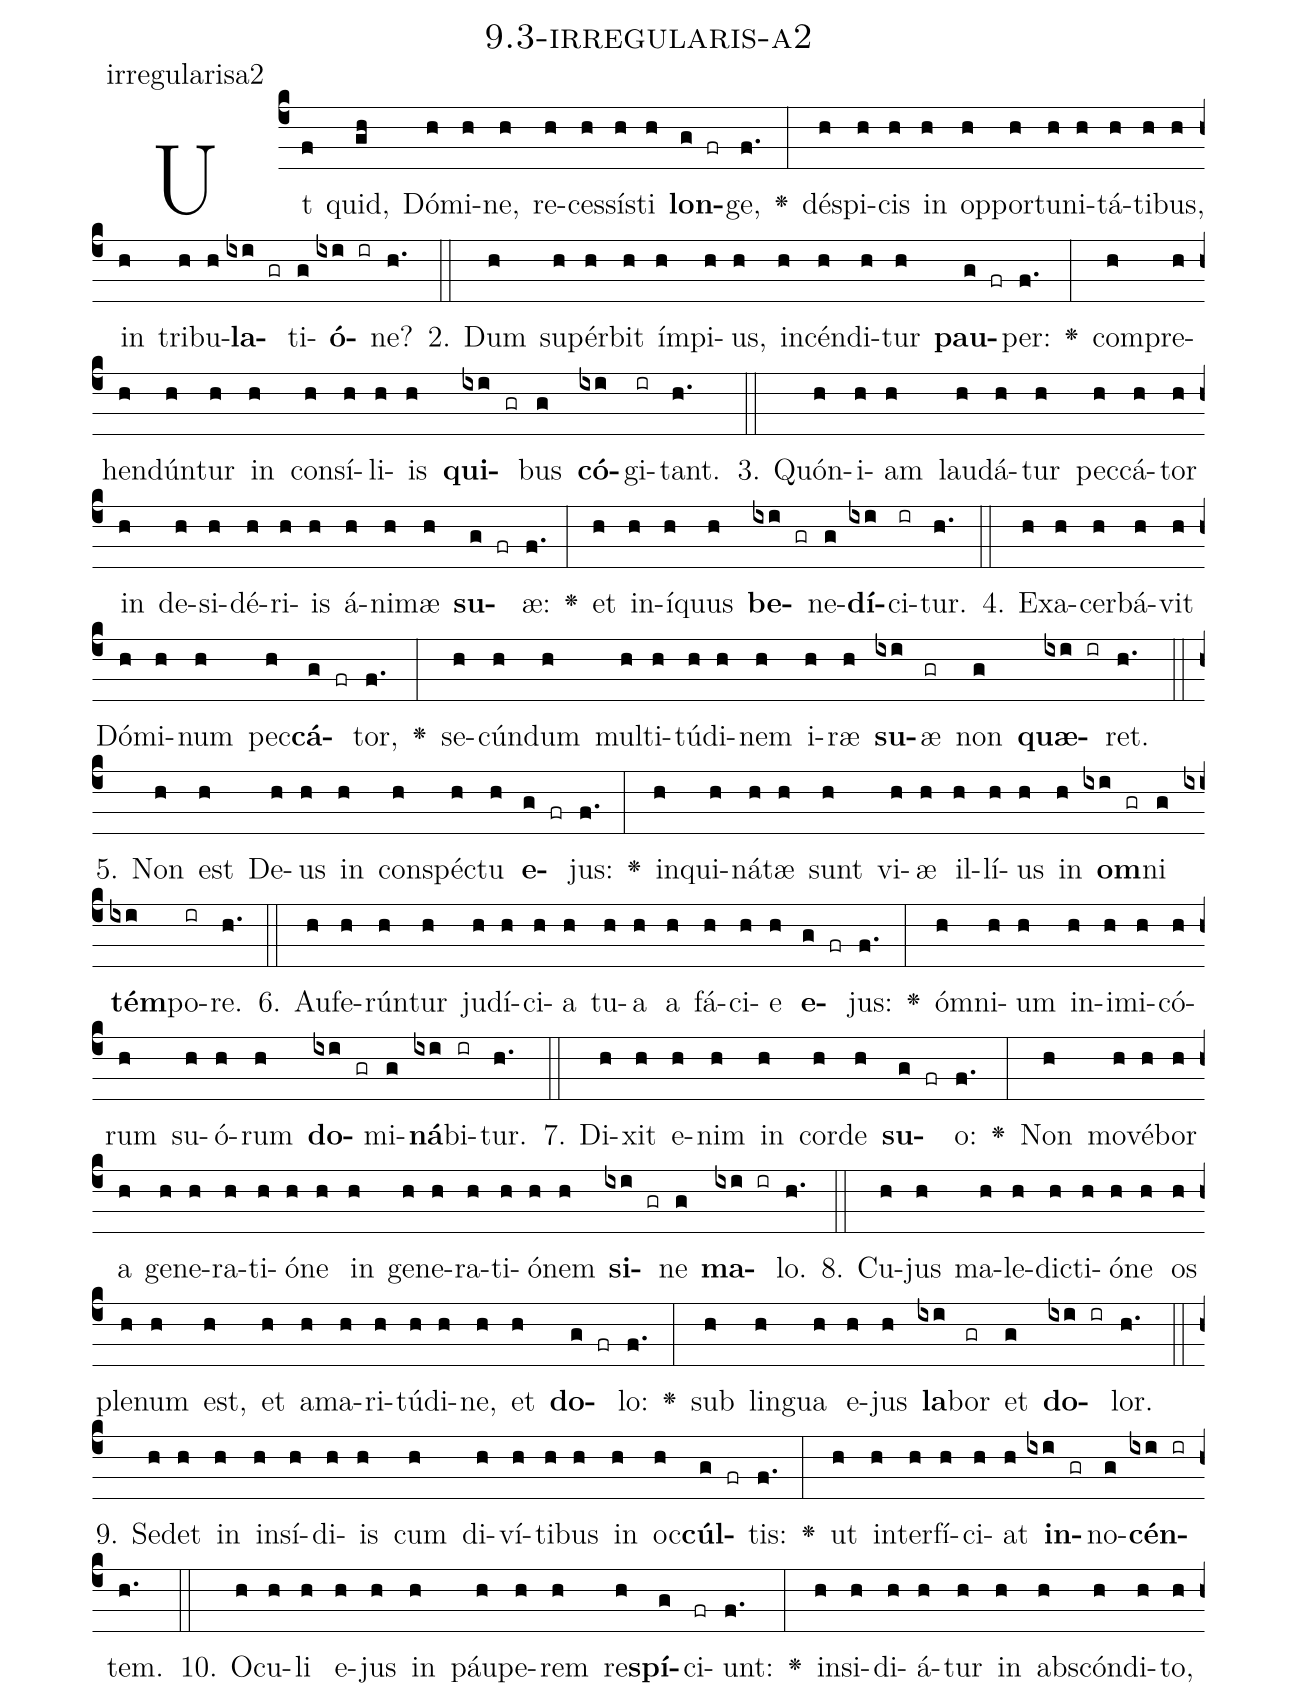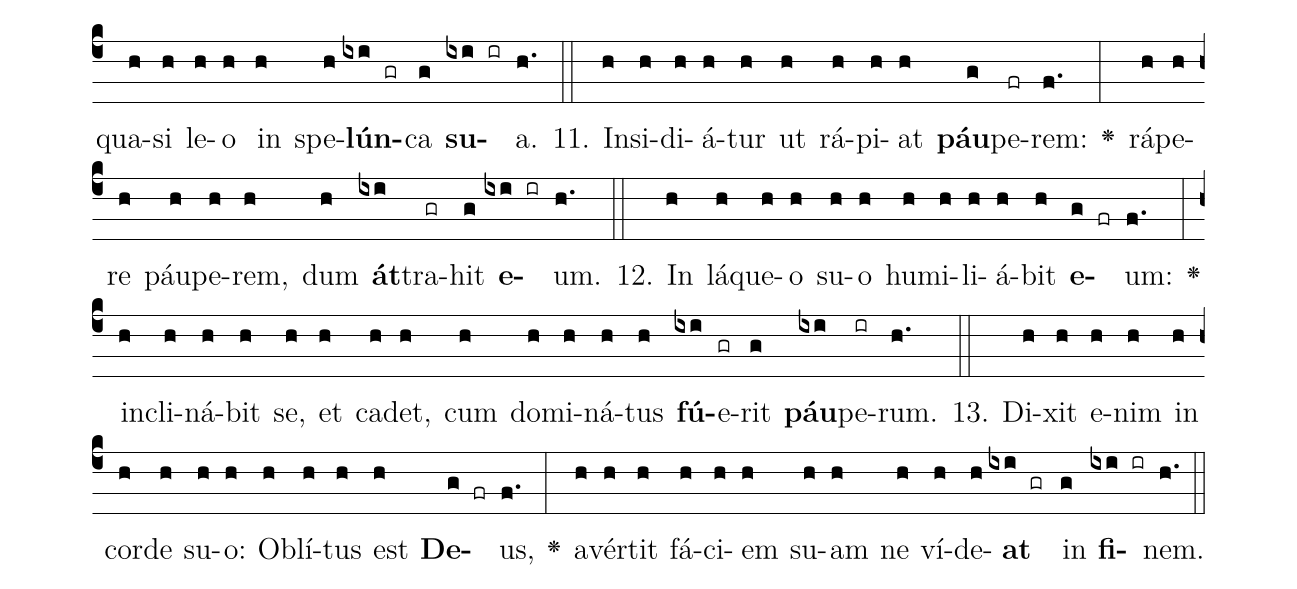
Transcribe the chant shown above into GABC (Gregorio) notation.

name: 9.3-irregularis-a2;
annotation: irregularisa2;
%%
(c4)Ut(f) quid,(gh) Dó(h)mi(h)ne,(h) re(h)ces(h)sís(h)ti(h) <b>lon</b>(g fr)ge,(f.) <v>\greheightstar</v>(:) dé(h)spi(h)cis(h) in(h) op(h)por(h)tu(h)ni(h)tá(h)ti(h)bus,(h) in(h) tri(h)bu(h)<b>la</b>(ixi gr)ti(g)<b>ó</b>(ixi ir)ne?(h.) (::)
2. Dum(h) su(h)pér(h)bit(h) ím(h)pi(h)us,(h) in(h)cén(h)di(h)tur(h) <b>pau</b>(g fr)per:(f.) <v>\greheightstar</v>(:) com(h)pre(h)hen(h)dún(h)tur(h) in(h) con(h)sí(h)li(h)is(h) <b>qui</b>(ixi gr)bus(g) <b>có</b>(ixi)gi(ir)tant.(h.) (::)
3. Quón(h)i(h)am(h) lau(h)dá(h)tur(h) pec(h)cá(h)tor(h) in(h) de(h)si(h)dé(h)ri(h)is(h) á(h)ni(h)mæ(h) <b>su</b>(g fr)æ:(f.) <v>\greheightstar</v>(:) et(h) in(h)í(h)quus(h) <b>be</b>(ixi gr)ne(g)<b>dí</b>(ixi)ci(ir)tur.(h.) (::)
4. Ex(h)a(h)cer(h)bá(h)vit(h) Dó(h)mi(h)num(h) pec(h)<b>cá</b>(g fr)tor,(f.) <v>\greheightstar</v>(:) se(h)cún(h)dum(h) mul(h)ti(h)tú(h)di(h)nem(h) i(h)ræ(h) <b>su</b>(ixi)æ(gr) non(g) <b>quæ</b>(ixi ir)ret.(h.) (::)
5. Non(h) est(h) De(h)us(h) in(h) con(h)spéc(h)tu(h) <b>e</b>(g fr)jus:(f.) <v>\greheightstar</v>(:) in(h)qui(h)ná(h)tæ(h) sunt(h) vi(h)æ(h) il(h)lí(h)us(h) in(h) <b>om</b>(ixi gr)ni(g) <b>tém</b>(ixi)po(ir)re.(h.) (::)
6. Au(h)fe(h)rún(h)tur(h) ju(h)dí(h)ci(h)a(h) tu(h)a(h) a(h) fá(h)ci(h)e(h) <b>e</b>(g fr)jus:(f.) <v>\greheightstar</v>(:) óm(h)ni(h)um(h) in(h)i(h)mi(h)có(h)rum(h) su(h)ó(h)rum(h) <b>do</b>(ixi gr)mi(g)<b>ná</b>(ixi)bi(ir)tur.(h.) (::)
7. Di(h)xit(h) e(h)nim(h) in(h) cor(h)de(h) <b>su</b>(g fr)o:(f.) <v>\greheightstar</v>(:) Non(h) mo(h)vé(h)bor(h) a(h) ge(h)ne(h)ra(h)ti(h)ó(h)ne(h) in(h) ge(h)ne(h)ra(h)ti(h)ó(h)nem(h) <b>si</b>(ixi gr)ne(g) <b>ma</b>(ixi ir)lo.(h.) (::)
8. Cu(h)jus(h) ma(h)le(h)dic(h)ti(h)ó(h)ne(h) os(h) ple(h)num(h) est,(h) et(h) a(h)ma(h)ri(h)tú(h)di(h)ne,(h) et(h) <b>do</b>(g fr)lo:(f.) <v>\greheightstar</v>(:) sub(h) lin(h)gua(h) e(h)jus(h) <b>la</b>(ixi)bor(gr) et(g) <b>do</b>(ixi ir)lor.(h.) (::)
9. Se(h)det(h) in(h) in(h)sí(h)di(h)is(h) cum(h) di(h)ví(h)ti(h)bus(h) in(h) oc(h)<b>cúl</b>(g fr)tis:(f.) <v>\greheightstar</v>(:) ut(h) in(h)ter(h)fí(h)ci(h)at(h) <b>in</b>(ixi gr)no(g)<b>cén</b>(ixi ir)tem.(h.) (::)
10. O(h)cu(h)li(h) e(h)jus(h) in(h) páu(h)pe(h)rem(h) re(h)<b>spí</b>(g)ci(fr)unt:(f.) <v>\greheightstar</v>(:) in(h)si(h)di(h)á(h)tur(h) in(h) abs(h)cón(h)di(h)to,(h) qua(h)si(h) le(h)o(h) in(h) spe(h)<b>lún</b>(ixi gr)ca(g) <b>su</b>(ixi ir)a.(h.) (::)
11. In(h)si(h)di(h)á(h)tur(h) ut(h) rá(h)pi(h)at(h) <b>páu</b>(g)pe(fr)rem:(f.) <v>\greheightstar</v>(:) rá(h)pe(h)re(h) páu(h)pe(h)rem,(h) dum(h) <b>át</b>(ixi)tra(gr)hit(g) <b>e</b>(ixi ir)um.(h.) (::)
12. In(h) lá(h)que(h)o(h) su(h)o(h) hu(h)mi(h)li(h)á(h)bit(h) <b>e</b>(g fr)um:(f.) <v>\greheightstar</v>(:) in(h)cli(h)ná(h)bit(h) se,(h) et(h) ca(h)det,(h) cum(h) do(h)mi(h)ná(h)tus(h) <b>fú</b>(ixi)e(gr)rit(g) <b>páu</b>(ixi)pe(ir)rum.(h.) (::)
13. Di(h)xit(h) e(h)nim(h) in(h) cor(h)de(h) su(h)o:(h) Ob(h)lí(h)tus(h) est(h) <b>De</b>(g fr)us,(f.) <v>\greheightstar</v>(:) a(h)vér(h)tit(h) fá(h)ci(h)em(h) su(h)am(h) ne(h) ví(h)de(h)<b>at</b>(ixi gr) in(g) <b>fi</b>(ixi ir)nem.(h.) (::)
